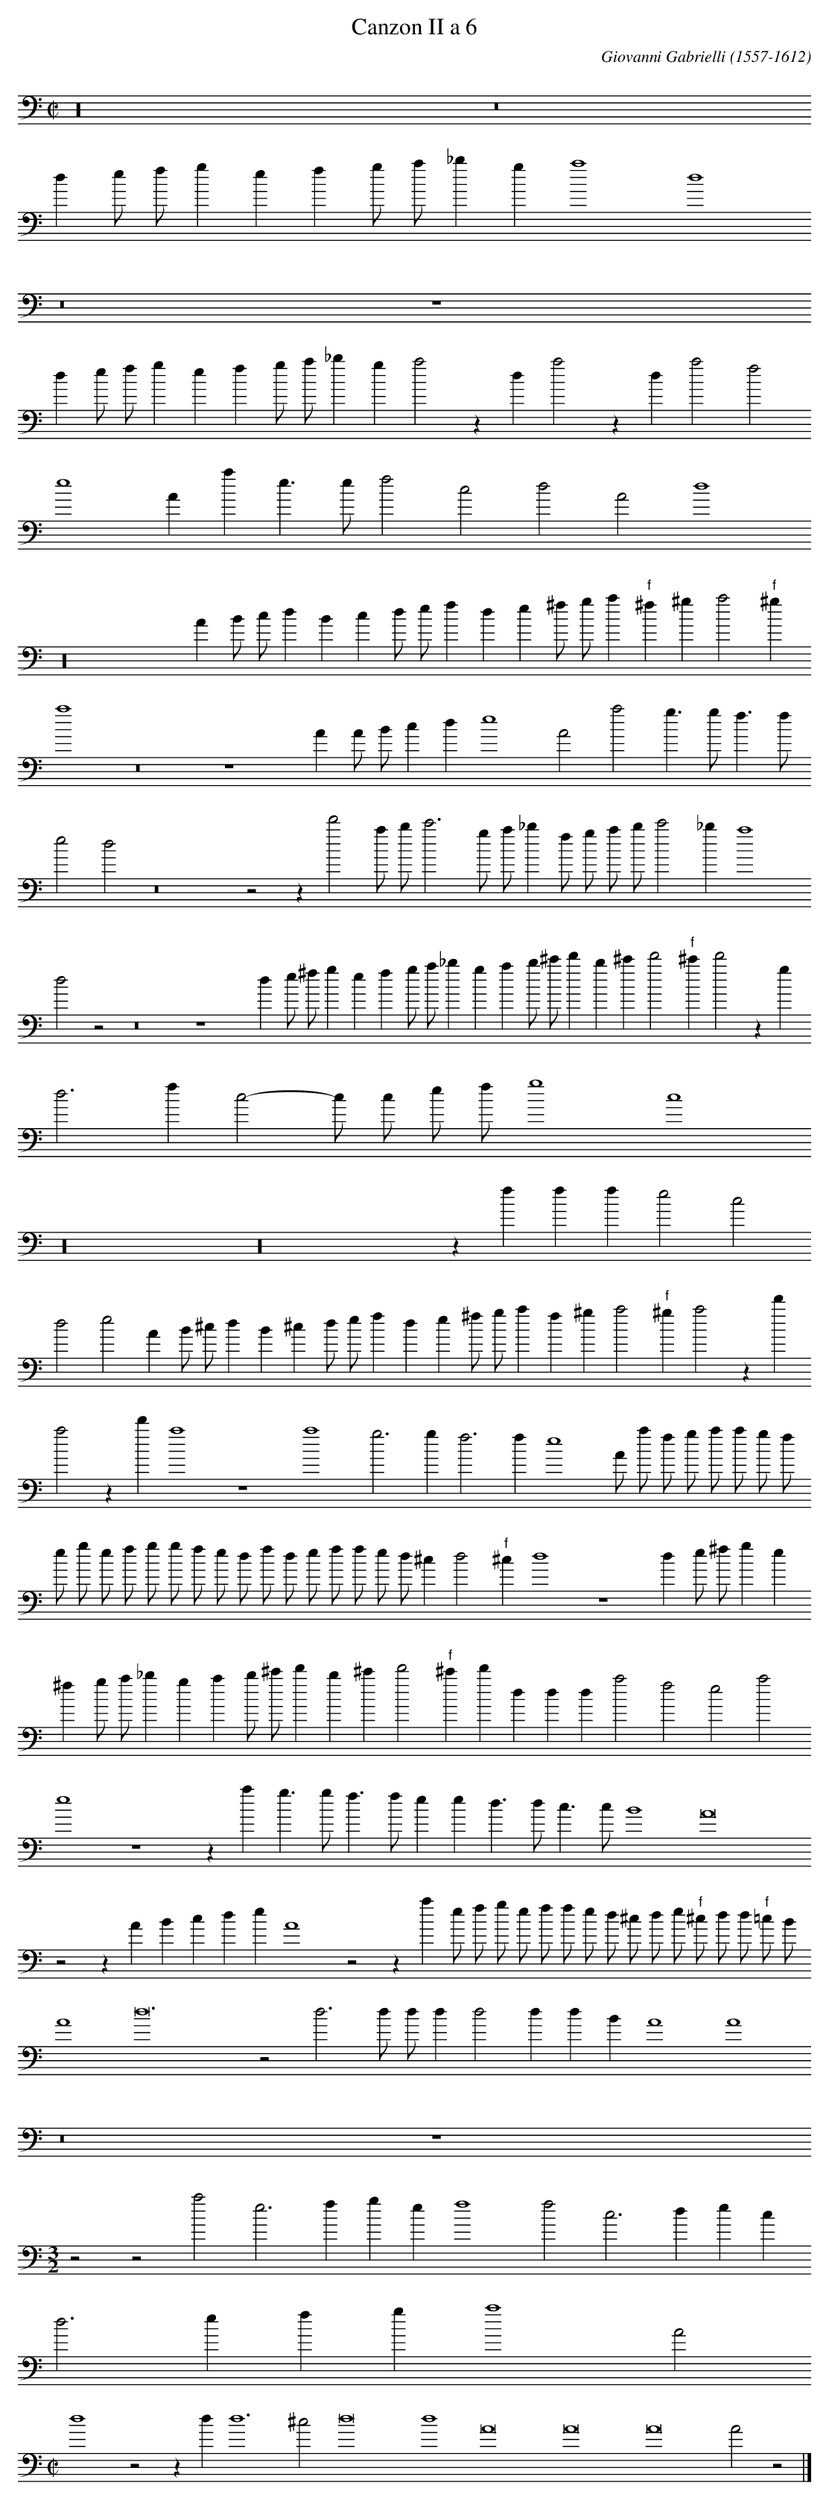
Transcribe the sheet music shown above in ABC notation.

X:1
T:Canzon II a 6
C:Giovanni Gabrielli (1557-1612)
M:C|
L:1/4
K:A min bass
z16 z8
d e/ f/ g e f g/ a/ _b g a4 d4
z8 z4
d e/ f/ g e f g/ a/ _b g a2 z d a2 z d a2 f2
e4 A a e > e f2 c2 d2 A2 d4
z16
 A B/ c/ d B c d/ e/ f d e ^f/ g/ a "f"^f ^g a2 "f"^g
a4 z8 z4 A A/ B/ c d e4 A2 a2 g > g f > f
e2 d2 z8 z2 z d'2 a/ b/ c'3 g/ a/ _b f/ g/ a/ b/ c'2 _b a4
d2 z2 z8 z4 d e/ ^f/ g e f g/ a/ _b g a b/ ^c'/ d' b ^c' d'2 "f"^c' d'2 z g
d3 f c2 - c/ c/ e/ f/ g4 c4
z16 z16 z f f f e2 c2
d2 e2 A B/ ^c/ d B ^c d/ e/ f d e ^f/ g/ a f ^g a2 "f"^g a2 z d'
a2 z d' a4 z4 a4 g3 g f3 f e4 A/ a/ f/ g/ a/ a/ g/ f/
e/ g/ e/ f/ g/ g/ f/ e/ d/ f/ d/ e/ f/ f/ e/ d/ ^c d2 "f"^c d4 z4 d e/ ^f/ g e
^f g/ a/ _b g a b/ ^c'/ d' b ^c' d'2 "f"^c' d' d d d a2 f2 e2 a2
e4 z4 z a g > g f > f e e d > d c > c B4 A8
z2 z A B c d e A4 z2 z a e/ f/ g/ e/ f/ f/ e/ d/ ^c/ d/ e/ "f"^c/ d/ d/ "f"=c/ B/
A4 d12 z2 d3 d/ d/ d d2 d d B A4 A4
z8 z4
M:3/2
L:1/2
z z a e > f g/ e/ f2 f c > d e/ c/
d > e f/ g/ a2 A
M:C|
L: 1/2
d2 z z/ d/ d3 ^c d4 d2 A4 A4 A4 A z |]
